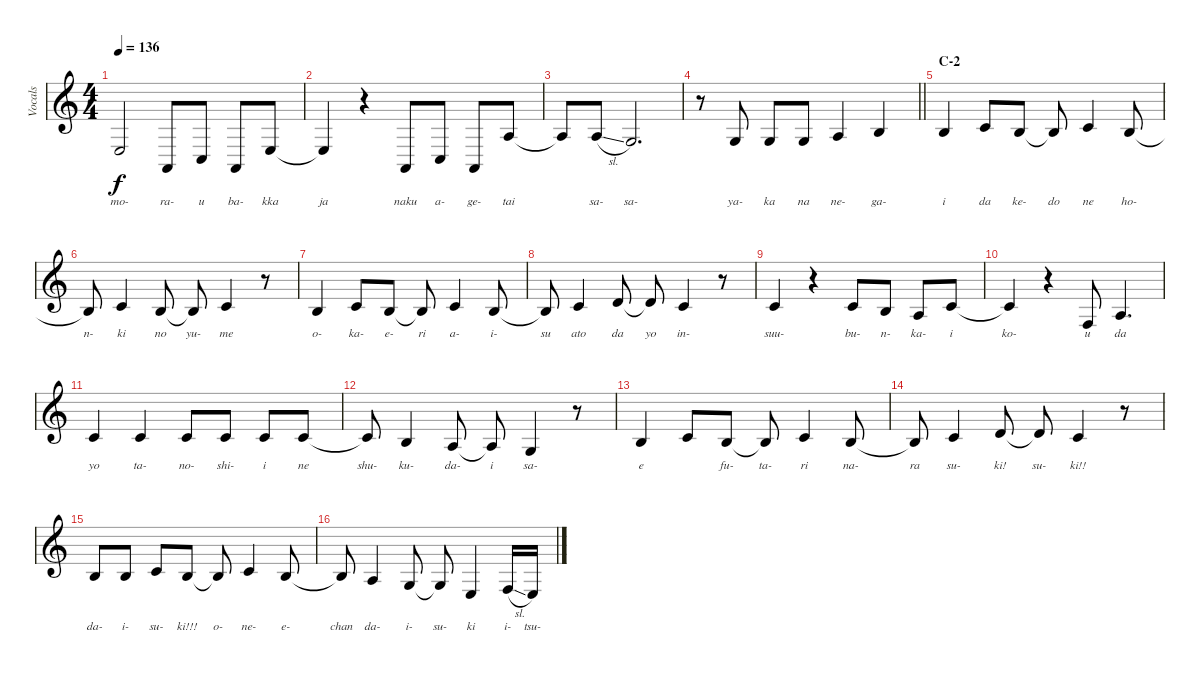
\track ("Vocals" "Vocals") {instrument cello}
\staff {score}
\tuning (E4 B3 G3 D3 A2 D2) {hide}
\ts (4 4)
\tempo 136
\clef g2
\ks c
2.4.2{lyrics (0 "mo-") lyrics (1 "") lyrics (2 "") lyrics (3 "") lyrics (4 "") dy f} 0.5.8{lyrics (0 "ra-") lyrics (1 "") lyrics (2 "") lyrics (3 "") lyrics (4 "")} 3.5.8{lyrics (0 "u") lyrics (1 "") lyrics (2 "") lyrics (3 "") lyrics (4 "")} 0.5.8{lyrics (0 "ba-") lyrics (1 "") lyrics (2 "") lyrics (3 "") lyrics (4 "")} 2.4.8{lyrics (0 "kka") lyrics (1 "") lyrics (2 "") lyrics (3 "") lyrics (4 "")} |
2.4{t}.4{lyrics (0 "ja") lyrics (1 "") lyrics (2 "") lyrics (3 "") lyrics (4 "")} r.4 0.5.8{lyrics (0 "naku") lyrics (1 "") lyrics (2 "") lyrics (3 "") lyrics (4 "")} 3.5.8{lyrics (0 "a-") lyrics (1 "") lyrics (2 "") lyrics (3 "") lyrics (4 "")} 0.5.8{lyrics (0 "ge-") lyrics (1 "") lyrics (2 "") lyrics (3 "") lyrics (4 "")} 2.3.8{lyrics (0 "tai") lyrics (1 "") lyrics (2 "") lyrics (3 "") lyrics (4 "")} |
2.3{t}.8{lyrics (0 "") lyrics (1 "") lyrics (2 "") lyrics (3 "") lyrics (4 "")} 2.3{sl}.8{lyrics (0 "sa-") lyrics (1 "") lyrics (2 "") lyrics (3 "") lyrics (4 "")} 0.3.2{d lyrics (0 "sa-") lyrics (1 "") lyrics (2 "") lyrics (3 "") lyrics (4 "")} |
\barLineRight lightlight
r.8 0.3.8{lyrics (0 "ya-") lyrics (1 "") lyrics (2 "") lyrics (3 "") lyrics (4 "")} 0.3.8{lyrics (0 "ka") lyrics (1 "") lyrics (2 "") lyrics (3 "") lyrics (4 "")} 0.3.8{lyrics (0 "na") lyrics (1 "") lyrics (2 "") lyrics (3 "") lyrics (4 "")} 2.3.4{lyrics (0 "ne-") lyrics (1 "") lyrics (2 "") lyrics (3 "") lyrics (4 "")} 0.2.4{lyrics (0 "ga-") lyrics (1 "") lyrics (2 "") lyrics (3 "") lyrics (4 "")} |
\section ("" "C-2")
0.2.4{lyrics (0 "i") lyrics (1 "") lyrics (2 "") lyrics (3 "") lyrics (4 "")} 1.2.8{lyrics (0 "da") lyrics (1 "") lyrics (2 "") lyrics (3 "") lyrics (4 "")} 0.2.8{lyrics (0 "ke-") lyrics (1 "") lyrics (2 "") lyrics (3 "") lyrics (4 "")} 0.2{t}.8{lyrics (0 "do") lyrics (1 "") lyrics (2 "") lyrics (3 "") lyrics (4 "")} 1.2.4{lyrics (0 "ne") lyrics (1 "") lyrics (2 "") lyrics (3 "") lyrics (4 "")} 0.2.8{lyrics (0 "ho-") lyrics (1 "") lyrics (2 "") lyrics (3 "") lyrics (4 "")} |
0.2{t}.8{lyrics (0 "n-") lyrics (1 "") lyrics (2 "") lyrics (3 "") lyrics (4 "")} 1.2.4{lyrics (0 "ki") lyrics (1 "") lyrics (2 "") lyrics (3 "") lyrics (4 "")} 0.2.8{lyrics (0 "no") lyrics (1 "") lyrics (2 "") lyrics (3 "") lyrics (4 "")} 0.2{t}.8{lyrics (0 "yu-") lyrics (1 "") lyrics (2 "") lyrics (3 "") lyrics (4 "")} 1.2.4{lyrics (0 "me") lyrics (1 "") lyrics (2 "") lyrics (3 "") lyrics (4 "")} r.8 |
0.2.4{lyrics (0 "o-") lyrics (1 "") lyrics (2 "") lyrics (3 "") lyrics (4 "")} 1.2.8{lyrics (0 "ka-") lyrics (1 "") lyrics (2 "") lyrics (3 "") lyrics (4 "")} 0.2.8{lyrics (0 "e-") lyrics (1 "") lyrics (2 "") lyrics (3 "") lyrics (4 "")} 0.2{t}.8{lyrics (0 "ri") lyrics (1 "") lyrics (2 "") lyrics (3 "") lyrics (4 "")} 1.2.4{lyrics (0 "a-") lyrics (1 "") lyrics (2 "") lyrics (3 "") lyrics (4 "")} 0.2.8{lyrics (0 "i-") lyrics (1 "") lyrics (2 "") lyrics (3 "") lyrics (4 "")} |
0.2{t}.8{lyrics (0 "su") lyrics (1 "") lyrics (2 "") lyrics (3 "") lyrics (4 "")} 1.2.4{lyrics (0 "ato") lyrics (1 "") lyrics (2 "") lyrics (3 "") lyrics (4 "")} 3.2.8{lyrics (0 "da") lyrics (1 "") lyrics (2 "") lyrics (3 "") lyrics (4 "")} 3.2{t}.8{lyrics (0 "yo") lyrics (1 "") lyrics (2 "") lyrics (3 "") lyrics (4 "")} 1.2.4{lyrics (0 "in-") lyrics (1 "") lyrics (2 "") lyrics (3 "") lyrics (4 "")} r.8 |
1.2.4{lyrics (0 "suu-") lyrics (1 "") lyrics (2 "") lyrics (3 "") lyrics (4 "")} r.4 1.2.8{lyrics (0 "bu-") lyrics (1 "") lyrics (2 "") lyrics (3 "") lyrics (4 "")} 0.2.8{lyrics (0 "n-") lyrics (1 "") lyrics (2 "") lyrics (3 "") lyrics (4 "")} 2.3.8{lyrics (0 "ka-") lyrics (1 "") lyrics (2 "") lyrics (3 "") lyrics (4 "")} 1.2.8{lyrics (0 "i") lyrics (1 "") lyrics (2 "") lyrics (3 "") lyrics (4 "")} |
1.2{t}.4{lyrics (0 "ko-") lyrics (1 "") lyrics (2 "") lyrics (3 "") lyrics (4 "")} r.4 3.4.8{lyrics (0 "u") lyrics (1 "") lyrics (2 "") lyrics (3 "") lyrics (4 "")} 2.3.4{d lyrics (0 "da") lyrics (1 "") lyrics (2 "") lyrics (3 "") lyrics (4 "")} |
1.2.4{lyrics (0 "yo") lyrics (1 "") lyrics (2 "") lyrics (3 "") lyrics (4 "")} 1.2.4{lyrics (0 "ta-") lyrics (1 "") lyrics (2 "") lyrics (3 "") lyrics (4 "")} 1.2.8{lyrics (0 "no-") lyrics (1 "") lyrics (2 "") lyrics (3 "") lyrics (4 "")} 1.2.8{lyrics (0 "shi-") lyrics (1 "") lyrics (2 "") lyrics (3 "") lyrics (4 "")} 1.2.8{lyrics (0 "i") lyrics (1 "") lyrics (2 "") lyrics (3 "") lyrics (4 "")} 1.2.8{lyrics (0 "ne") lyrics (1 "") lyrics (2 "") lyrics (3 "") lyrics (4 "")} |
1.2{t}.8{lyrics (0 "shu-") lyrics (1 "") lyrics (2 "") lyrics (3 "") lyrics (4 "")} 0.2.4{lyrics (0 "ku-") lyrics (1 "") lyrics (2 "") lyrics (3 "") lyrics (4 "")} 2.3.8{lyrics (0 "da-") lyrics (1 "") lyrics (2 "") lyrics (3 "") lyrics (4 "")} 2.3{t}.8{lyrics (0 "i") lyrics (1 "") lyrics (2 "") lyrics (3 "") lyrics (4 "")} 0.3.4{lyrics (0 "sa-") lyrics (1 "") lyrics (2 "") lyrics (3 "") lyrics (4 "")} r.8 |
0.2.4{lyrics (0 "e") lyrics (1 "") lyrics (2 "") lyrics (3 "") lyrics (4 "")} 1.2.8{lyrics (0 "") lyrics (1 "") lyrics (2 "") lyrics (3 "") lyrics (4 "")} 0.2.8{lyrics (0 "fu-") lyrics (1 "") lyrics (2 "") lyrics (3 "") lyrics (4 "")} 0.2{t}.8{lyrics (0 "ta-") lyrics (1 "") lyrics (2 "") lyrics (3 "") lyrics (4 "")} 1.2.4{lyrics (0 "ri") lyrics (1 "") lyrics (2 "") lyrics (3 "") lyrics (4 "")} 0.2.8{lyrics (0 "na-") lyrics (1 "") lyrics (2 "") lyrics (3 "") lyrics (4 "")} |
0.2{t}.8{lyrics (0 "ra") lyrics (1 "") lyrics (2 "") lyrics (3 "") lyrics (4 "")} 1.2.4{lyrics (0 "su-") lyrics (1 "") lyrics (2 "") lyrics (3 "") lyrics (4 "")} 3.2.8{lyrics (0 "ki!") lyrics (1 "") lyrics (2 "") lyrics (3 "") lyrics (4 "")} 3.2{t}.8{lyrics (0 "su-") lyrics (1 "") lyrics (2 "") lyrics (3 "") lyrics (4 "")} 1.2.4{lyrics (0 "ki!!") lyrics (1 "") lyrics (2 "") lyrics (3 "") lyrics (4 "")} r.8 |
0.2.8{lyrics (0 "da-") lyrics (1 "") lyrics (2 "") lyrics (3 "") lyrics (4 "")} 0.2.8{lyrics (0 "i-") lyrics (1 "") lyrics (2 "") lyrics (3 "") lyrics (4 "")} 1.2.8{lyrics (0 "su-") lyrics (1 "") lyrics (2 "") lyrics (3 "") lyrics (4 "")} 0.2.8{lyrics (0 "ki!!!") lyrics (1 "") lyrics (2 "") lyrics (3 "") lyrics (4 "")} 0.2{t}.8{lyrics (0 "o-") lyrics (1 "") lyrics (2 "") lyrics (3 "") lyrics (4 "")} 1.2.4{lyrics (0 "ne-") lyrics (1 "") lyrics (2 "") lyrics (3 "") lyrics (4 "")} 0.2.8{lyrics (0 "e-") lyrics (1 "") lyrics (2 "") lyrics (3 "") lyrics (4 "")} |
0.2{t}.8{lyrics (0 "chan") lyrics (1 "") lyrics (2 "") lyrics (3 "") lyrics (4 "")} 2.3.4{lyrics (0 "da-") lyrics (1 "") lyrics (2 "") lyrics (3 "") lyrics (4 "")} 0.3.8{lyrics (0 "i-") lyrics (1 "") lyrics (2 "") lyrics (3 "") lyrics (4 "")} 0.3{t}.8{lyrics (0 "su-") lyrics (1 "") lyrics (2 "") lyrics (3 "") lyrics (4 "")} 2.4.4{lyrics (0 "ki") lyrics (1 "") lyrics (2 "") lyrics (3 "") lyrics (4 "")} 3.4{sl}.16{lyrics (0 "i-") lyrics (1 "") lyrics (2 "") lyrics (3 "") lyrics (4 "")} 2.4{sl}.16{lyrics (0 "tsu-") lyrics (1 "") lyrics (2 "") lyrics (3 "") lyrics (4 "")}
